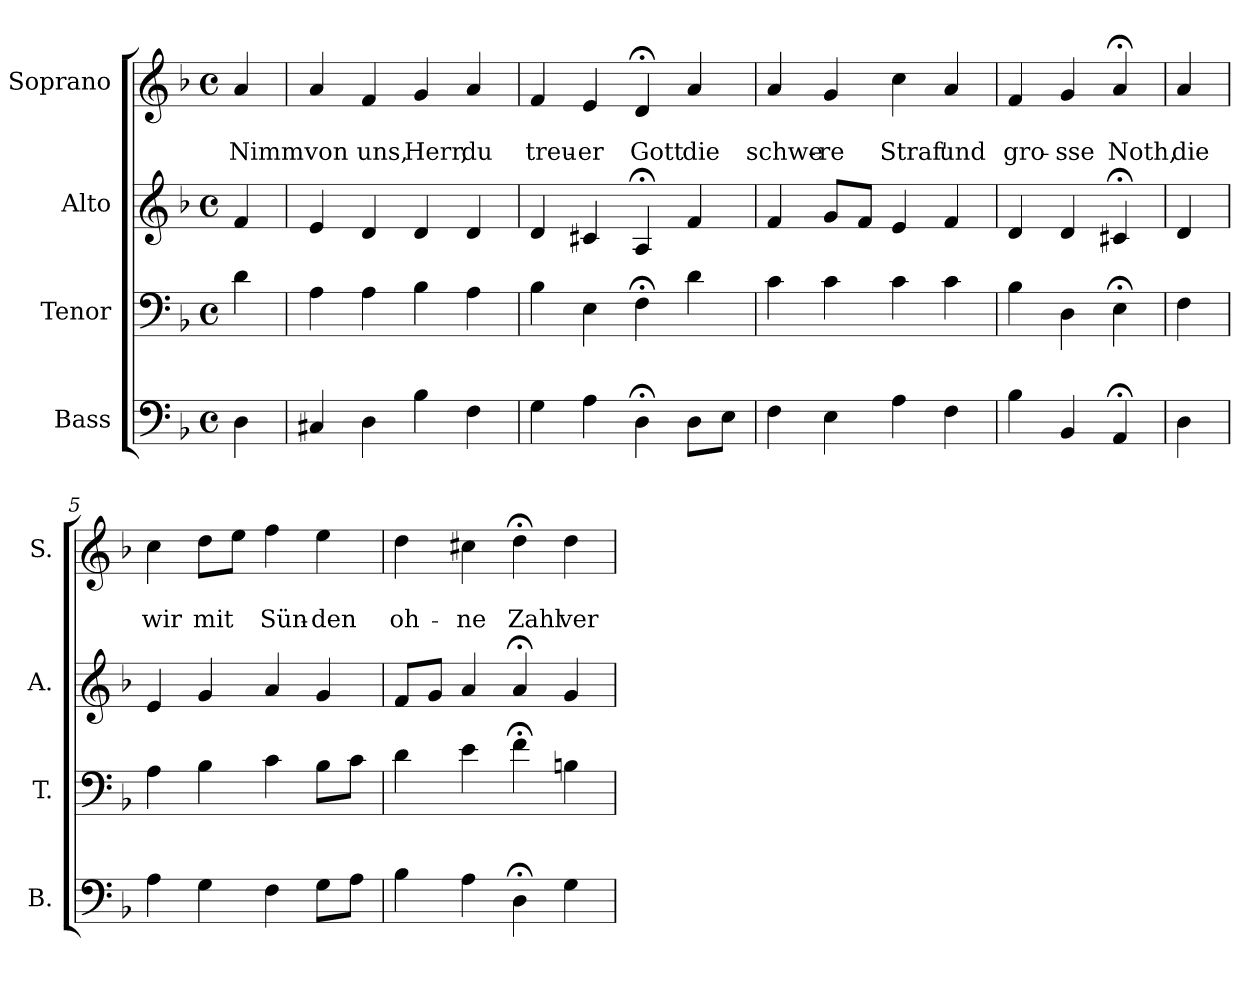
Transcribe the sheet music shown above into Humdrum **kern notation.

**kern	**kern	**kern	**kern	**text	**text
*part4	*part3	*part2	*part1	*part1	*part1
*staff4	*staff3	*staff2	*staff1	*staff1	*staff1
*I"Bass	*I"Tenor	*I"Alto	*I"Soprano	*	*
*I'B.	*I'T.	*I'A.	*I'S.	*	*
*clefF4	*clefF4	*clefG2	*clefG2	*	*
*k[b-]	*k[b-]	*k[b-]	*k[b-]	*	*
*F:	*F:	*F:	*d:	*	*
*M4/4	*M4/4	*M4/4	*M4/4	*	*
*met(c)	*met(c)	*met(c)	*met(c)	*	*
=	=	=	=	=	=
4D\	4d\	4f/	4a/	.	Nimm
=1	=1	=1	=1	=1	=1
4C#X/	4A\	4e/	4a/	.	von
4D\	4A\	4d/	4f/	.	uns,
4B-\	4B-\	4d/	4g/	.	Herr,
4F\	4A\	4d/	4a/	.	du
=2	=2	=2	=2	=2	=2
4G\	4B-\	4d/	4f/	.	treu-
4A\	4E\	4c#X/	4e/	.	-er
4D;<\	4F;<\	4A;</	4d;</	.	Gott
8D\L	4d\	4f/	4a/	.	die
8E\J	.	.	.	.	.
=3	=3	=3	=3	=3	=3
4F\	4c\	4f/	4a/	.	schwe-
4E\	4c\	8g/L	4g/	.	-re
.	.	8f/J	.	.	.
4A\	4c\	4e/	4cc\	.	Straf'
4F\	4c\	4f/	4a/	.	und
=4	=4	=4	=4	=4	=4
4B-\	4B-\	4d/	4f/	.	gro-
4BB-/	4D\	4d/	4g/	.	-sse
4AA;</	4E;<\	4c#X;</	4a;</	.	Noth,
!!LO:LB:g=z
=4a	=4a	=4a	=4a	=4a	=4a
4D\	4F\	4d/	4a/	.	die
=5	=5	=5	=5	=5	=5
4A\	4A\	4e/	4cc\	.	wir
4G\	4B-\	4g/	8dd\L	.	mit
.	.	.	8ee\J	.	.
4F\	4c\	4a/	4ff\	.	Sün-
8G\L	8B-\L	4g/	4ee\	.	-den
8A\J	8c\J	.	.	.	.
=6	=6	=6	=6	=6	=6
4B-\	4d\	8f/L	4dd\	.	oh-
.	.	8g/J	.	.	.
4A\	4e\	4a/	4cc#X\	.	-ne
4D;<\	4f;<\	4a;</	4dd;<\	.	Zahl
4G\	4Bn\	4g/	4dd\	.	ver-
=	=	=	=	=	=
*-	*-	*-	*-	*-	*-
